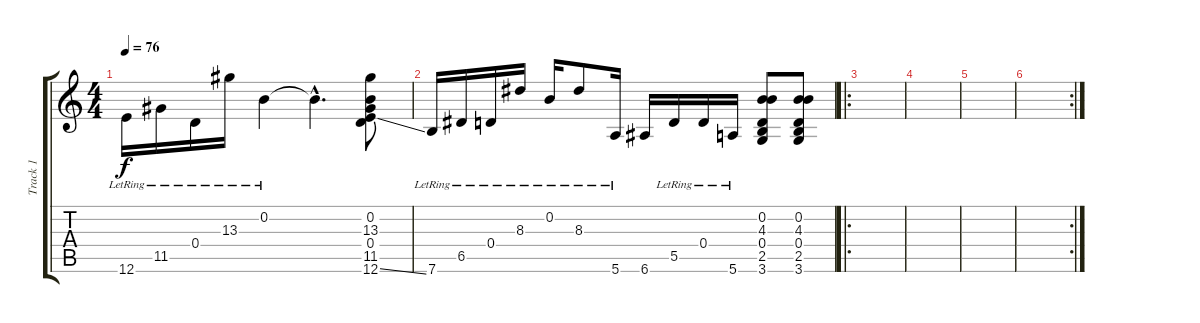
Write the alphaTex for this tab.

\track ("Track 1" "Track 1") {instrument electricguitarclean}
\staff {score tabs}
\tuning (E4 B3 G3 D3 A2 E2) {hide}
\ts (4 4)
\tempo 76
\clef g2
\ks c
12.6{lr}.16{dy f} 11.5{lr}.16 0.4{lr}.16 13.3{lr}.16 0.2{lr}.4 0.2{hac t}.4{d} (0.2 13.3 0.4 11.5 12.6{ss}).8 |
7.6{lr}.16 6.5{lr}.16 0.4{lr}.16 8.3{lr}.16 0.2{lr}.16 8.3{lr}.8 5.6{lr}.16 6.6.16 5.5{lr}.16 0.4{lr}.16 5.6{lr}.16 (0.2 4.3 0.4 2.5 3.6).8 (0.2 4.3 0.4 2.5 3.6).8 |
\ro
|
|
|
\rc 2
